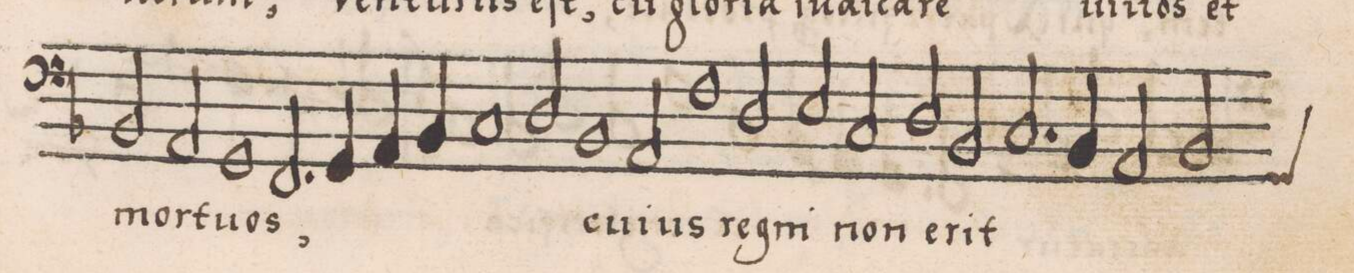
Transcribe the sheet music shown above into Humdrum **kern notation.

**kern	**text
*I"BASSVS	*
*clefF4	*
*k[b-]	*
*M2/1	*
2BB-/	mor-
2AA/	-tu-
1GG	-os,
=141-	=141-
2.FF/	.
4GG/	.
4AA/	.
4BB-/	.
1C/	.
=142-	=142-
2D/	.
1BB-	cu-
=143-	=143-
2AA/	-ius
1F	re-
2D/	-gni
=144-	=144-
2E/	.
2C/	non
2D/	e-
2BB-/	-rit
=145-	=145-
2.C/	.
4BB-/	.
2AA/	.
*custos:GG	*
2BB-/	.
=146-	=146-
*-	*-
